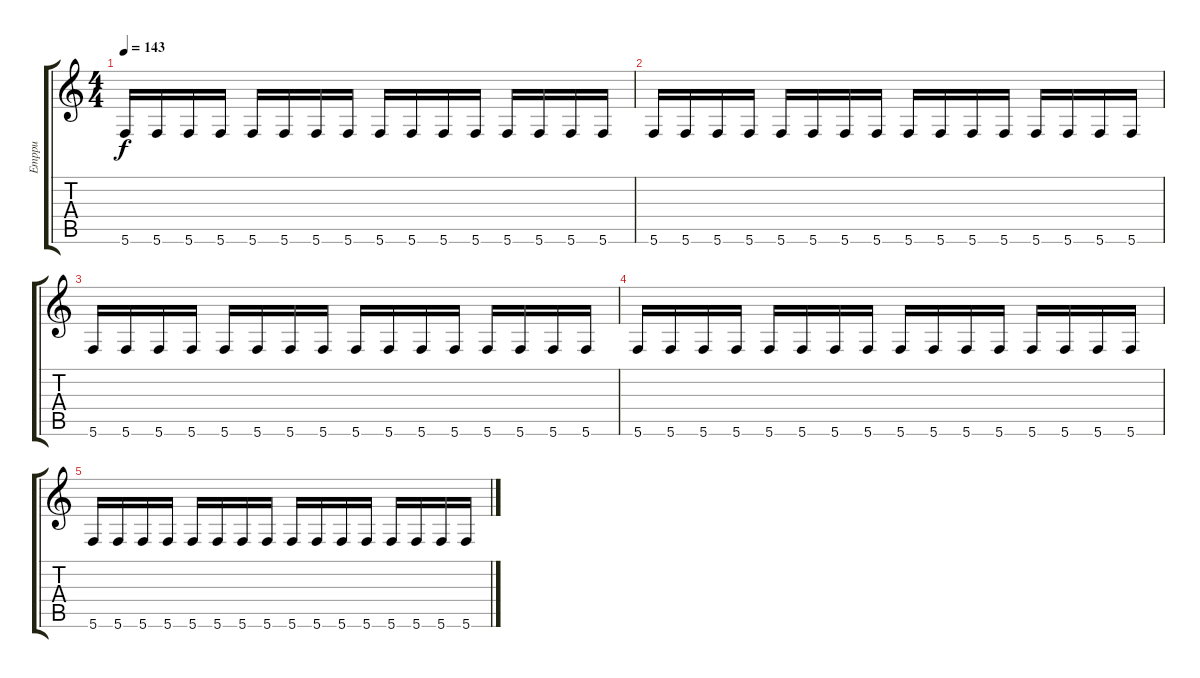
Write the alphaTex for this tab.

\track ("Emppu" "Emppu") {instrument distortionguitar}
\staff {score tabs}
\tuning (D4 A3 F3 C3 G2 C2) {hide}
\ts (4 4)
\tempo 143
\clef g2
\ks c
5.6.16{dy f} 5.6.16 5.6.16 5.6.16 5.6.16 5.6.16 5.6.16 5.6.16 5.6.16 5.6.16 5.6.16 5.6.16 5.6.16 5.6.16 5.6.16 5.6.16 |
5.6.16 5.6.16 5.6.16 5.6.16 5.6.16 5.6.16 5.6.16 5.6.16 5.6.16 5.6.16 5.6.16 5.6.16 5.6.16 5.6.16 5.6.16 5.6.16 |
5.6.16 5.6.16 5.6.16 5.6.16 5.6.16 5.6.16 5.6.16 5.6.16 5.6.16 5.6.16 5.6.16 5.6.16 5.6.16 5.6.16 5.6.16 5.6.16 |
5.6.16 5.6.16 5.6.16 5.6.16 5.6.16 5.6.16 5.6.16 5.6.16 5.6.16 5.6.16 5.6.16 5.6.16 5.6.16 5.6.16 5.6.16 5.6.16 |
5.6.16 5.6.16 5.6.16 5.6.16 5.6.16 5.6.16 5.6.16 5.6.16 5.6.16 5.6.16 5.6.16 5.6.16 5.6.16 5.6.16 5.6.16 5.6.16
